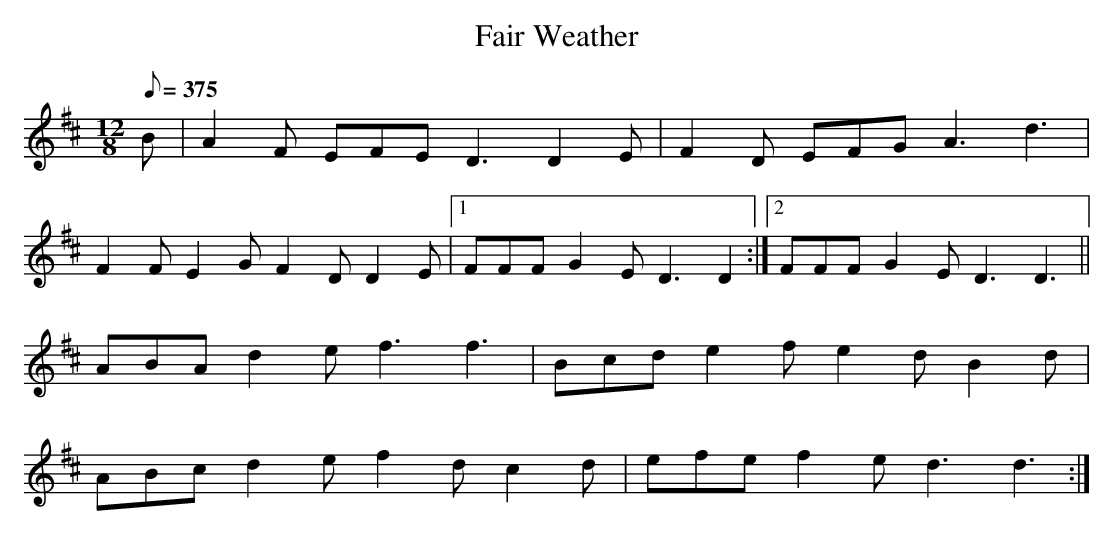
X:1
T: Fair Weather
L: 1/8
M: 12/8
Q: 375
K: D
B|A2F EFE D3 D2E|F2D EFG A3 d3|
F2F E2G F2D D2E|1 FFF G2E D3 D2 :|2\
FFF G2E D3 D3||
ABA d2e f3 f3|Bcd e2f e2d B2d|
ABc d2e f2d c2d|efe f2e d3 d3 :|
